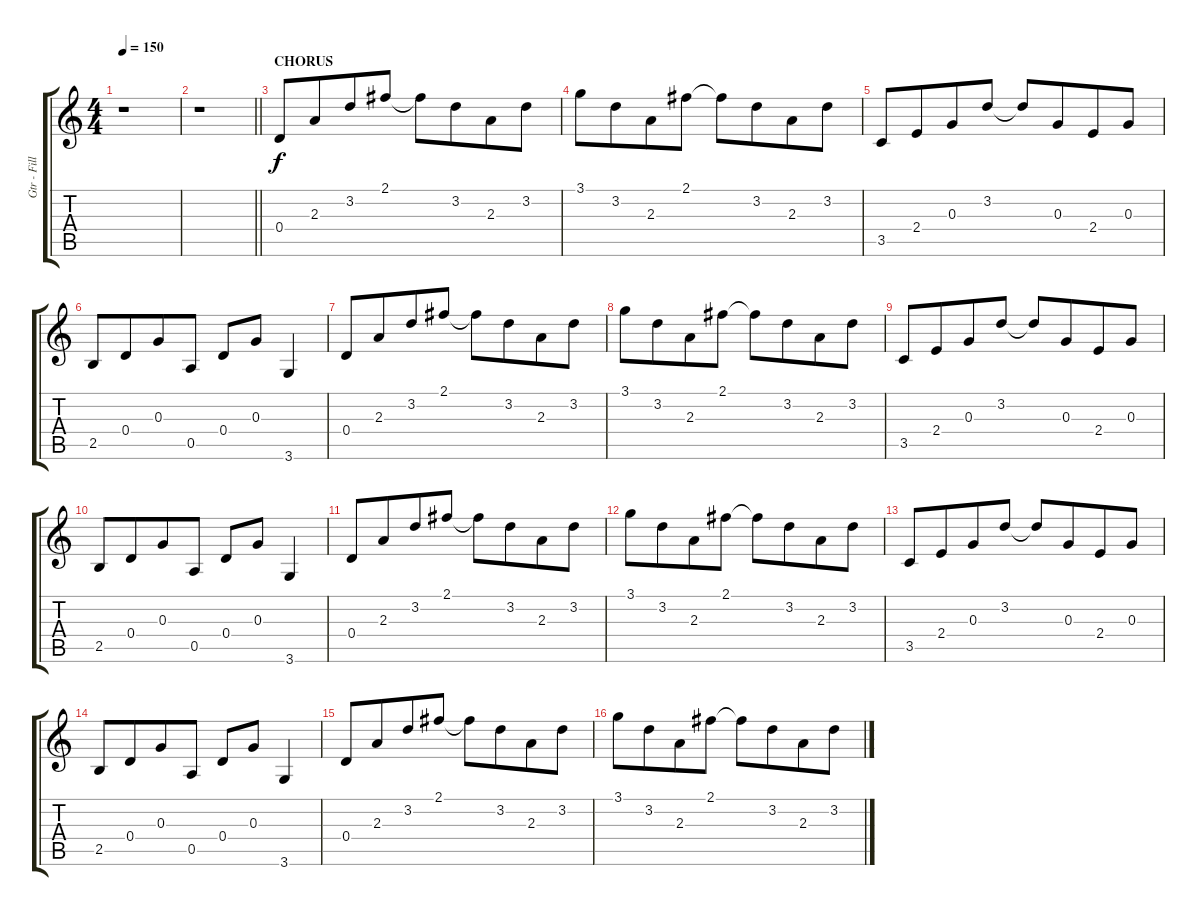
\track ("Gtr - Fills 1" "Gtr - Fill") {instrument overdrivenguitar}
\staff {score tabs}
\tuning (E4 B3 G3 D3 A2 E2) {hide}
\ts (4 4)
\tempo 150
\clef g2
\ks c
r.1{dy f} |
\barLineRight lightlight
r.1 |
\section ("" "CHORUS")
0.4.8 2.3.8{beam merge} 3.2.8 2.1.8{beam split} 2.1{t}.8 3.2.8{beam merge} 2.3.8 3.2.8 |
3.1.8 3.2.8{beam merge} 2.3.8 2.1.8{beam split} 2.1{t}.8 3.2.8{beam merge} 2.3.8 3.2.8 |
3.5.8 2.4.8{beam merge} 0.3.8 3.2.8{beam split} 3.2{t}.8 0.3.8{beam merge} 2.4.8 0.3.8 |
2.5.8 0.4.8{beam merge} 0.3.8 0.5.8 0.4.8 0.3.8 3.6.4 |
0.4.8 2.3.8{beam merge} 3.2.8 2.1.8{beam split} 2.1{t}.8 3.2.8{beam merge} 2.3.8 3.2.8 |
3.1.8 3.2.8{beam merge} 2.3.8 2.1.8{beam split} 2.1{t}.8 3.2.8{beam merge} 2.3.8 3.2.8 |
3.5.8 2.4.8{beam merge} 0.3.8 3.2.8{beam split} 3.2{t}.8 0.3.8{beam merge} 2.4.8 0.3.8 |
2.5.8 0.4.8{beam merge} 0.3.8 0.5.8 0.4.8 0.3.8 3.6.4 |
0.4.8 2.3.8{beam merge} 3.2.8 2.1.8{beam split} 2.1{t}.8 3.2.8{beam merge} 2.3.8 3.2.8 |
3.1.8 3.2.8{beam merge} 2.3.8 2.1.8{beam split} 2.1{t}.8 3.2.8{beam merge} 2.3.8 3.2.8 |
3.5.8 2.4.8{beam merge} 0.3.8 3.2.8{beam split} 3.2{t}.8 0.3.8{beam merge} 2.4.8 0.3.8 |
2.5.8 0.4.8{beam merge} 0.3.8 0.5.8 0.4.8 0.3.8 3.6.4 |
0.4.8 2.3.8{beam merge} 3.2.8 2.1.8{beam split} 2.1{t}.8 3.2.8{beam merge} 2.3.8 3.2.8 |
3.1.8 3.2.8{beam merge} 2.3.8 2.1.8{beam split} 2.1{t}.8 3.2.8{beam merge} 2.3.8 3.2.8
